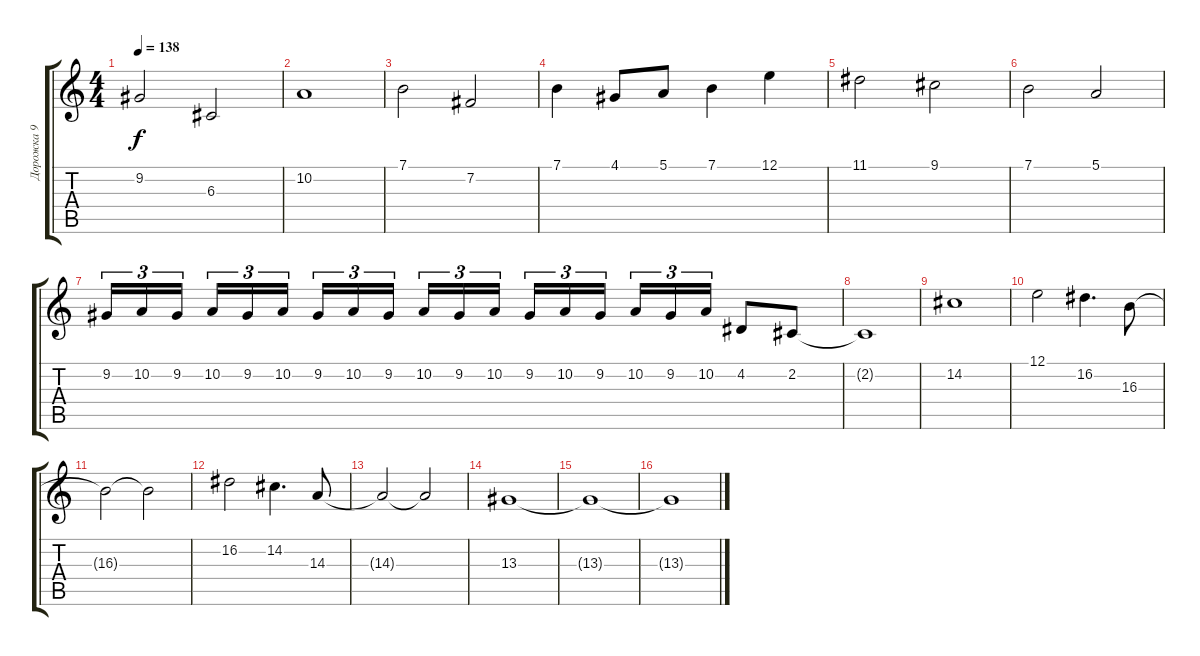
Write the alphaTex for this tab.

\track ("Дорожка 9" "Дорожка 9") {instrument stringensemble1}
\staff {score tabs}
\tuning (E4 B3 G3 D3 A2 E2) {hide}
\ts (4 4)
\tempo 138
\clef g2
\ks c
9.2.2{dy f} 6.3.2 |
10.2.1 |
7.1.2 7.2.2 |
7.1.4 4.1.8 5.1.8 7.1.4 12.1.4 |
11.1.2 9.1.2 |
7.1.2 5.1.2 |
9.2.16{tu (3 2)} 10.2.16{tu (3 2)} 9.2.16{tu (3 2) beam splitsecondary} 10.2.16{tu (3 2)} 9.2.16{tu (3 2)} 10.2.16{tu (3 2)} 9.2.16{tu (3 2)} 10.2.16{tu (3 2)} 9.2.16{tu (3 2) beam splitsecondary} 10.2.16{tu (3 2)} 9.2.16{tu (3 2)} 10.2.16{tu (3 2)} 9.2.16{tu (3 2)} 10.2.16{tu (3 2)} 9.2.16{tu (3 2) beam splitsecondary} 10.2.16{tu (3 2)} 9.2.16{tu (3 2)} 10.2.16{tu (3 2)} 4.2.8 2.2.8 |
2.2{t}.1 |
14.2.1 |
12.1.2 16.2.4{d} 16.3.8 |
16.3{t}.2 16.3{t}.2 |
16.2.2 14.2.4{d} 14.3.8 |
14.3{t}.2 14.3{t}.2 |
13.3.1 |
13.3{t}.1 |
13.3{t}.1
